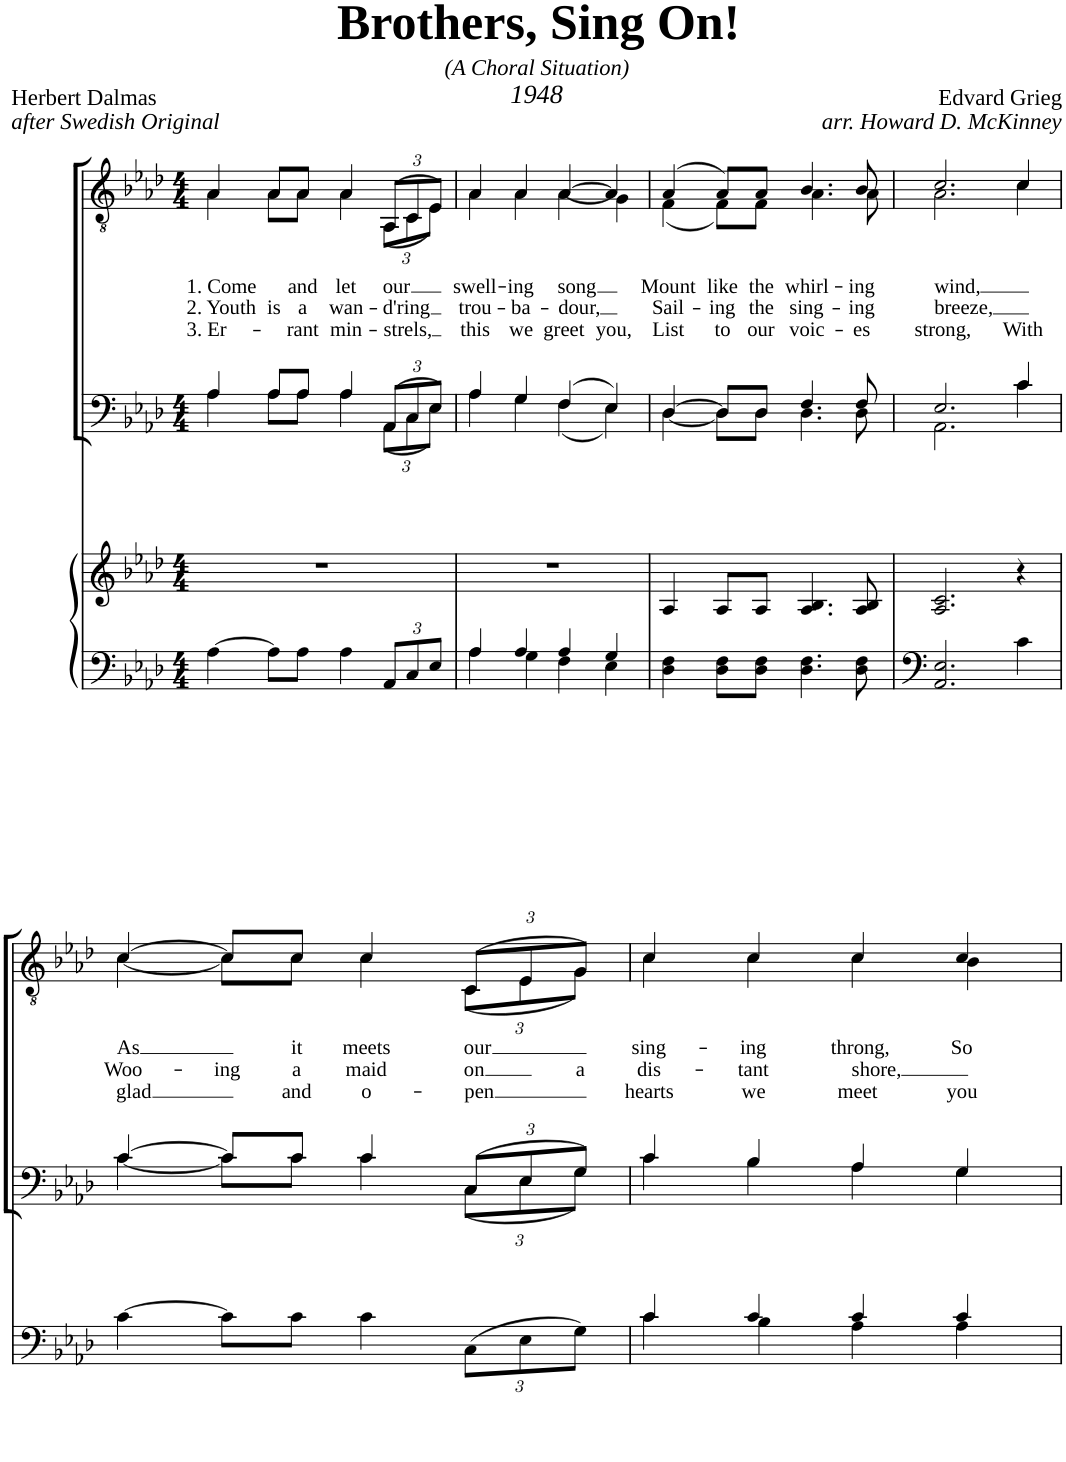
**kern	**kern	**kern	**kern	**text	**text	**text
*part4	*part3	*part2	*part1	*part1	*part1	*part1
*staff4	*staff3	*staff2	*staff1	*staff1	*staff1	*staff1
*I"Piano	*I"Piano	*I"Piano	*I"Piano	*	*	*
*I'Pno	*I'Pno	*I'Pno	*I'Pno	*	*	*
*clefF4	*clefG2	*clefF4	*clefGv2	*	*	*
*k[b-e-a-d-]	*k[b-e-a-d-]	*k[b-e-a-d-]	*k[b-e-a-d-]	*	*	*
*M4/4	*M4/4	*M4/4	*M4/4	*	*	*
=1	=1	=1	=1	=1	=1	=1
*	*	*^	*	*	*	*
!	!	!	!	!	!LO:LY:b	!LO:LY:b	!LO:LY:b
*	*	*	*	*^	*	*	*
[4A-\	1r	4A-/	4A-\	4A-/	4A-\	1. Come	2. Youth	3. Er-
!	!	!	!	!	!	!	!LO:LY:b	!
8A-\L]	.	8A-/L	8A-\L	8A-/L	8A-\L	.	is	.
!	!	!	!	!	!	!LO:LY:b	!LO:LY:b	!LO:LY:b
8A-\J	.	8A-/J	8A-\J	8A-/J	8A-\J	and	a	-rant
!	!	!	!	!	!	!LO:LY:b	!LO:LY:b	!LO:LY:b
4A-\	.	4A-/	4A-\	4A-/	4A-\	let	wan-	min-
*Xbrackettup	*	*Xbrackettup	*	*Xbrackettup	*	*	*	*
!	!	!	!	!	!	!LO:LY:b	!LO:LY:b	!LO:LY:b
12AA-/L	.	(12AA-/L	(12AA-\L	(12AA-/L	(12AA-\L	our	-d'ring	-strels,
12C/	.	12C/	12C\	12C/	12C\	.	.	.
12E-/J	.	12E-/J)	12E-\J)	12E-/J)	12E-\J)	.	.	.
=2	=2	=2	=2	=2	=2	=2	=2	=2
*^	*	*	*	*	*	*	*	*
!	!	!	!	!	!	!	!LO:LY:b	!LO:LY:b	!LO:LY:b
4A-/	4A-\	1r	4A-/	4A-\	4A-/	4A-\	swell-	trou-	this
!	!	!	!	!	!	!	!LO:LY:b	!LO:LY:b	!LO:LY:b
4A-/	4G\	.	4G/	4G\	4A-/	4A-\	-ing	-ba-	we
!	!	!	!	!	!	!	!LO:LY:b	!LO:LY:b	!LO:LY:b
4A-/	4F\	.	(4F/	(4F\	[4A-/	(4A-\	song	-dour,	greet
!	!	!	!	!	!	!	!	!	!LO:LY:b
4G/	4E-\	.	4E-/)	4E-\)	4A-/]	4G\)	.	.	you,
=3	=3	=3	=3	=3	=3	=3	=3	=3	=3
!	!	!	!	!	!	!	!LO:LY:b	!LO:LY:b	!LO:LY:b
*v	*v	*	*	*	*	*	*	*	*
4D-\ 4F\	4A-/	[4D-/	[4D-\	(4A-/	(4F\	Mount	Sail-	List
!	!	!	!	!	!	!LO:LY:b	!LO:LY:b	!LO:LY:b
8D-\ 8F\L	8A-/L	8D-/L]	8D-\L]	8A-/L)	8F\L)	like	-ing	to
!	!	!	!	!	!	!LO:LY:b	!LO:LY:b	!LO:LY:b
8D-\ 8F\J	8A-/J	8D-/J	8D-\J	8A-/J	8F\J	the	the	our
!	!	!	!	!	!	!LO:LY:b	!LO:LY:b	!LO:LY:b
4.D-\ 4.F\	4.A-/ 4.B-/	4.F/	4.D-\	4.B-/	4.A-\	whirl-	sing-	voic-
!	!	!	!	!	!	!LO:LY:b	!LO:LY:b	!LO:LY:b
8D-\ 8F\	8A-/ 8B-/	8F/	8D-\	8B-/	8A-\	-ing	-ing	-es
=4	=4	=4	=4	=4	=4	=4	=4	=4
!	!	!	!	!	!	!LO:LY:b	!LO:LY:b	!LO:LY:b
2.AA-/ 2.E-/	2.A-/ 2.c/	2.E-/	2.AA-\	2.c/	2.A-\	wind,	breeze,	strong,
!	!	!	!	!	!	!	!	!LO:LY:b
4c\	4r	4c/	4c\	4c/	4c\	.	.	With
!!LO:LB:g=z	!!
=5	=5	=5	=5	=5	=5	=5	=5	=5
!	!	!	!	!	!	!LO:LY:b	!LO:LY:b	!LO:LY:b
[4c\	1r	[4c/	[4c\	[4c/	[4c\	As	Woo-	glad
!	!	!	!	!	!	!	!LO:LY:b	!
8c\L]	.	8c/L]	8c\L]	8c/L]	8c\L]	.	-ing	.
!	!	!	!	!	!	!LO:LY:b	!LO:LY:b	!LO:LY:b
8c\J	.	8c/J	8c\J	8c/J	8c\J	it	a	and
!	!	!	!	!	!	!LO:LY:b	!LO:LY:b	!LO:LY:b
4c\	.	4c/	4c\	4c/	4c\	meets	maid	o-
!	!	!	!	!	!	!LO:LY:b	!LO:LY:b	!LO:LY:b
(12C\L	.	(12C/L	(12C\L	(12C/L	(12C\L	our	on	-pen
12E-\	.	12E-/	12E-\	12E-/	12E-\	.	.	.
!	!	!	!	!	!	!	!LO:LY:b	!
12G\J)	.	12G/J)	12G\J)	12G/J)	12G\J)	.	a	.
=6	=6	=6	=6	=6	=6	=6	=6	=6
*^	*	*	*	*	*	*	*	*
!	!	!	!	!	!	!	!LO:LY:b	!LO:LY:b	!LO:LY:b
4c/	4c\	1r	4c/	4c\	4c/	4c\	sing-	dis-	hearts
!	!	!	!	!	!	!	!LO:LY:b	!LO:LY:b	!LO:LY:b
4c/	4B-\	.	4B-/	4B-\	4c/	4c\	-ing	-tant	we
!	!	!	!	!	!	!	!LO:LY:b	!LO:LY:b	!LO:LY:b
4c/	4A-\	.	4A-/	4A-\	4c/	4c\	throng,	shore,	meet
!	!	!	!	!	!	!	!LO:LY:b	!	!LO:LY:b
4c/	4A-\	.	4G/	4G\	4c/	4B-\	So	.	you
*	*	*	*v	*v	*	*	*	*	*
*v	*v	*	*	*v	*v	*	*	*
=	=	=	=	=	=	=
*-	*-	*-	*-	*-	*-	*-
